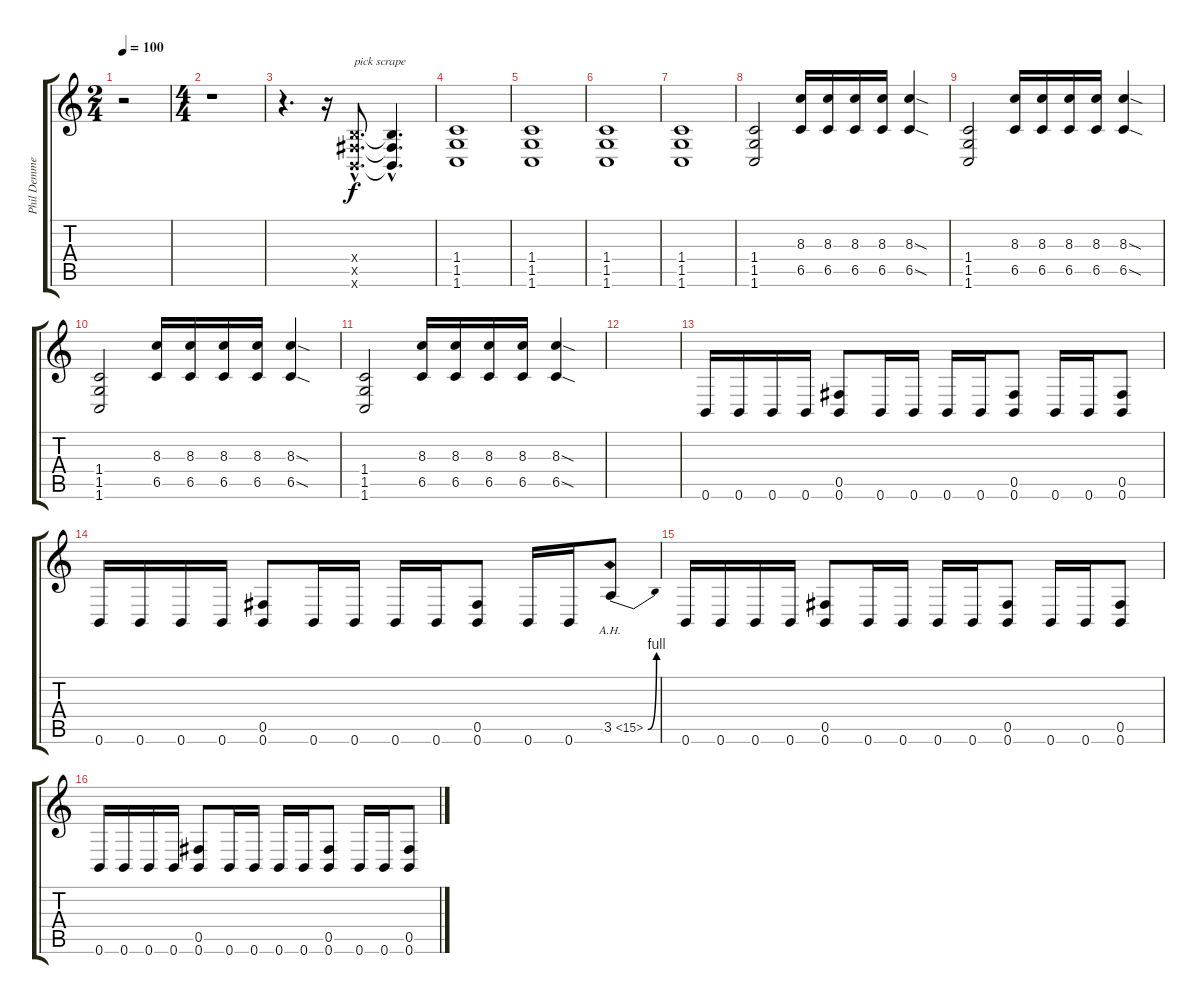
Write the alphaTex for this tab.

\track ("Phil Demmel" "Phil Demme") {instrument overdrivenguitar}
\staff {score tabs}
\tuning (Db4 Ab3 E3 B2 Gb2 B1) {hide}
\ts (2 4)
\tempo 100
\clef g2
\ks c
r.2{dy f instrument overdrivenguitar} |
\ts (4 4)
r.1 |
r.4{d} r.16 (0.4{hac x} 0.5{hac x} 0.6{hac x}).8{d txt "pick scrape"} (0.4{hac t} 0.5{hac t} 0.6{hac t}).4{d} |
(1.4 1.5 1.6).1 |
(1.4 1.5 1.6).1 |
(1.4 1.5 1.6).1 |
(1.4 1.5 1.6).1 |
(1.4 1.5 1.6).2 (8.3 6.5).16 (8.3 6.5).16 (8.3 6.5).16 (8.3 6.5).16 (8.3{sod} 6.5{sod}).4 |
(1.4 1.5 1.6).2 (8.3 6.5).16 (8.3 6.5).16 (8.3 6.5).16 (8.3 6.5).16 (8.3{sod} 6.5{sod}).4 |
(1.4 1.5 1.6).2 (8.3 6.5).16 (8.3 6.5).16 (8.3 6.5).16 (8.3 6.5).16 (8.3{sod} 6.5{sod}).4 |
(1.4 1.5 1.6).2 (8.3 6.5).16 (8.3 6.5).16 (8.3 6.5).16 (8.3 6.5).16 (8.3{sod} 6.5{sod}).4 |
|
0.6.16 0.6.16 0.6.16 0.6.16 (0.5 0.6).8 0.6.16 0.6.16 0.6.16 0.6.16 (0.5 0.6).8 0.6.16 0.6.16 (0.5 0.6).8 |
0.6.16 0.6.16 0.6.16 0.6.16 (0.5 0.6).8 0.6.16 0.6.16 0.6.16 0.6.16 (0.5 0.6).8 0.6.16 0.6.16 3.5{be (bend 0 0 60 4) ah 12}.8 |
0.6.16 0.6.16 0.6.16 0.6.16 (0.5 0.6).8 0.6.16 0.6.16 0.6.16 0.6.16 (0.5 0.6).8 0.6.16 0.6.16 (0.5 0.6).8 |
0.6.16 0.6.16 0.6.16 0.6.16 (0.5 0.6).8 0.6.16 0.6.16 0.6.16 0.6.16 (0.5 0.6).8 0.6.16 0.6.16 (0.5 0.6).8
